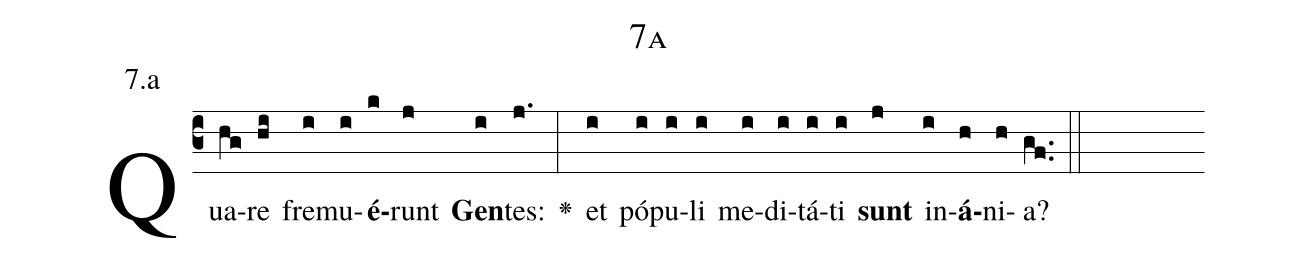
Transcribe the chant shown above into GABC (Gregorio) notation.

name: 7a;
annotation: 7.a;
%%
(c3)Qua(hg)re(hi) fre(i)mu(i)<b>é</b>(k)runt(j) <b>Gen</b>(i)tes:(j.) <v>\greheightstar</v>(:) et(i) pó(i)pu(i)li(i) me(i)di(i)tá(i)ti(i) <b>sunt</b>(j) in(i)<b>á</b>(h)ni(h)a?(gf..) (::)


%E(i) u(i) o(j) u(i) a(h) e.(gf..) (::)
